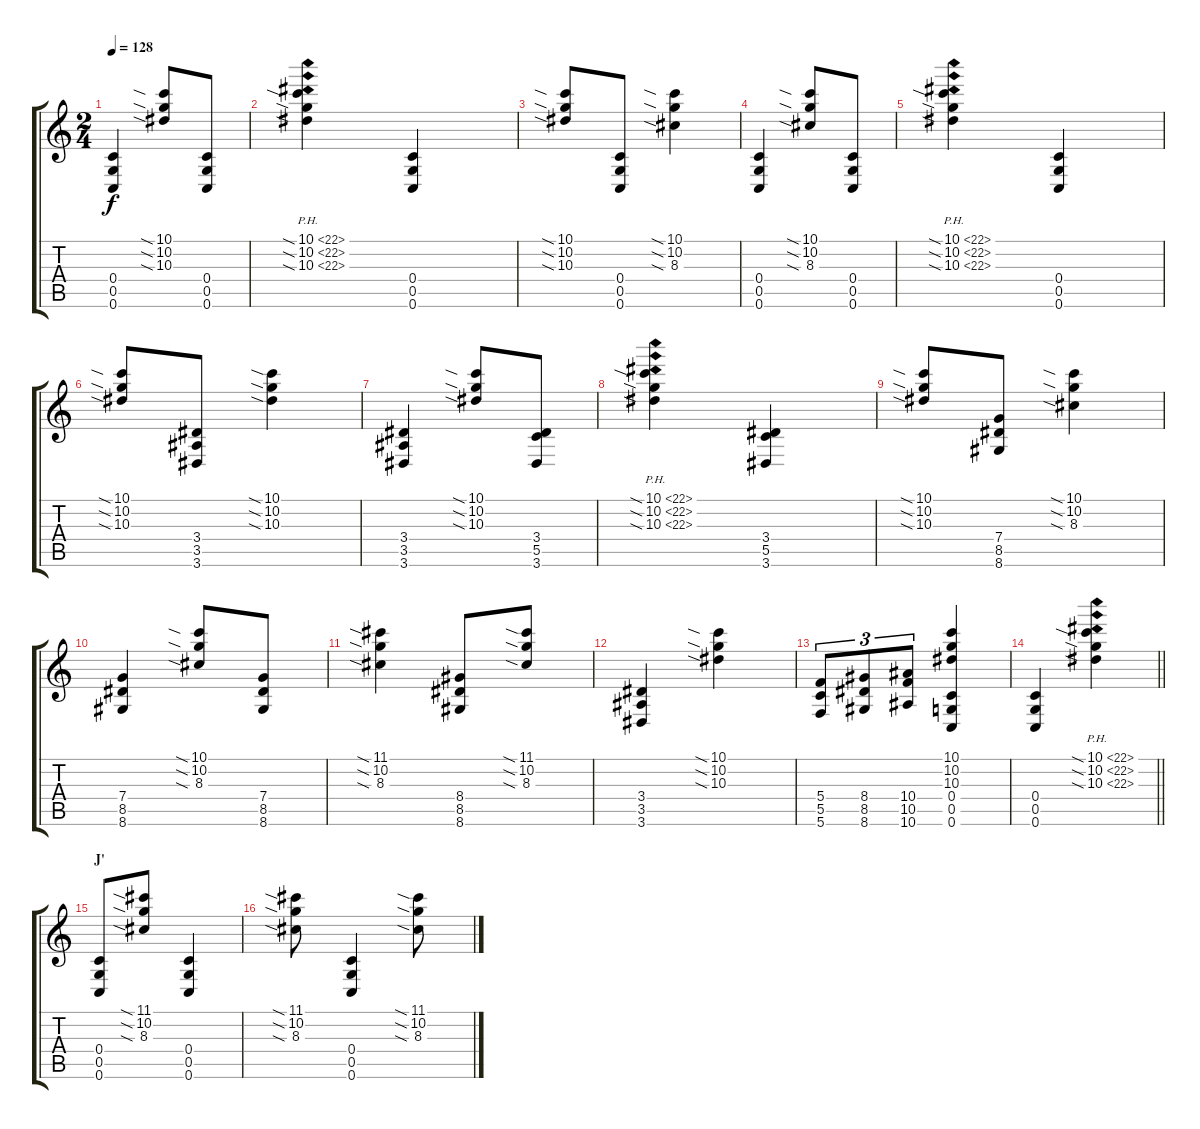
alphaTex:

\track "" {instrument overdrivenguitar}
\staff {score tabs}
\tuning (D4 A3 F3 C3 G2 C2) {hide}
\ts (2 4)
\tempo 128
\clef g2
\ks c
(0.4 0.5 0.6).4{dy f volume 11} (10.1{sia} 10.2{sia} 10.3{sia}).8 (0.4 0.5 0.6).8 |
(10.1{ph 12 sia} 10.2{ph 12 sia} 10.3{ph 12 sia}).4 (0.4 0.5 0.6).4 |
(10.1{sia} 10.2{sia} 10.3{sia}).8 (0.4 0.5 0.6).8 (10.1{sia} 10.2{sia} 8.3{sia}).4 |
(0.4 0.5 0.6).4 (10.1{sia} 10.2{sia} 8.3{sia}).8 (0.4 0.5 0.6).8 |
(10.1{ph 12 sia} 10.2{ph 12 sia} 10.3{ph 12 sia}).4 (0.4 0.5 0.6).4 |
(10.1{sia} 10.2{sia} 10.3{sia}).8 (3.4 3.5 3.6).8 (10.1{sia} 10.2{sia} 10.3{sia}).4 |
(3.4 3.5 3.6).4 (10.1{sia} 10.2{sia} 10.3{sia}).8 (3.4 5.5 3.6).8 |
(10.1{ph 12 sia} 10.2{ph 12 sia} 10.3{ph 12 sia}).4 (3.4 5.5 3.6).4 |
(10.1{sia} 10.2{sia} 10.3{sia}).8 (7.4 8.5 8.6).8 (10.1{sia} 10.2{sia} 8.3{sia}).4 |
(7.4 8.5 8.6).4 (10.1{sia} 10.2{sia} 8.3{sia}).8 (7.4 8.5 8.6).8 |
(11.1{sia} 10.2{sia} 8.3{sia}).4 (8.4 8.5 8.6).8 (11.1{sia} 10.2{sia} 8.3{sia}).8 |
(3.4 3.5 3.6).4 (10.1{sia} 10.2{sia} 10.3{sia}).4 |
(5.4 5.5 5.6).8{tu (3 2)} (8.4 8.5 8.6).8{tu (3 2)} (10.4 10.5 10.6).8{tu (3 2)} (10.1 10.2 10.3 0.4 0.5 0.6).4 |
\barLineRight lightlight
(0.4 0.5 0.6).4 (10.1{ph 12 sia} 10.2{ph 12 sia} 10.3{ph 12 sia}).4 |
\section ("" "J'")
(0.4 0.5 0.6).8{volume 13} (11.1{sia} 10.2{sia} 8.3{sia}).8 (0.4 0.5 0.6).4 |
(11.1{sia} 10.2{sia} 8.3{sia}).8 (0.4 0.5 0.6).4 (11.1{sia} 10.2{sia} 8.3{sia}).8
